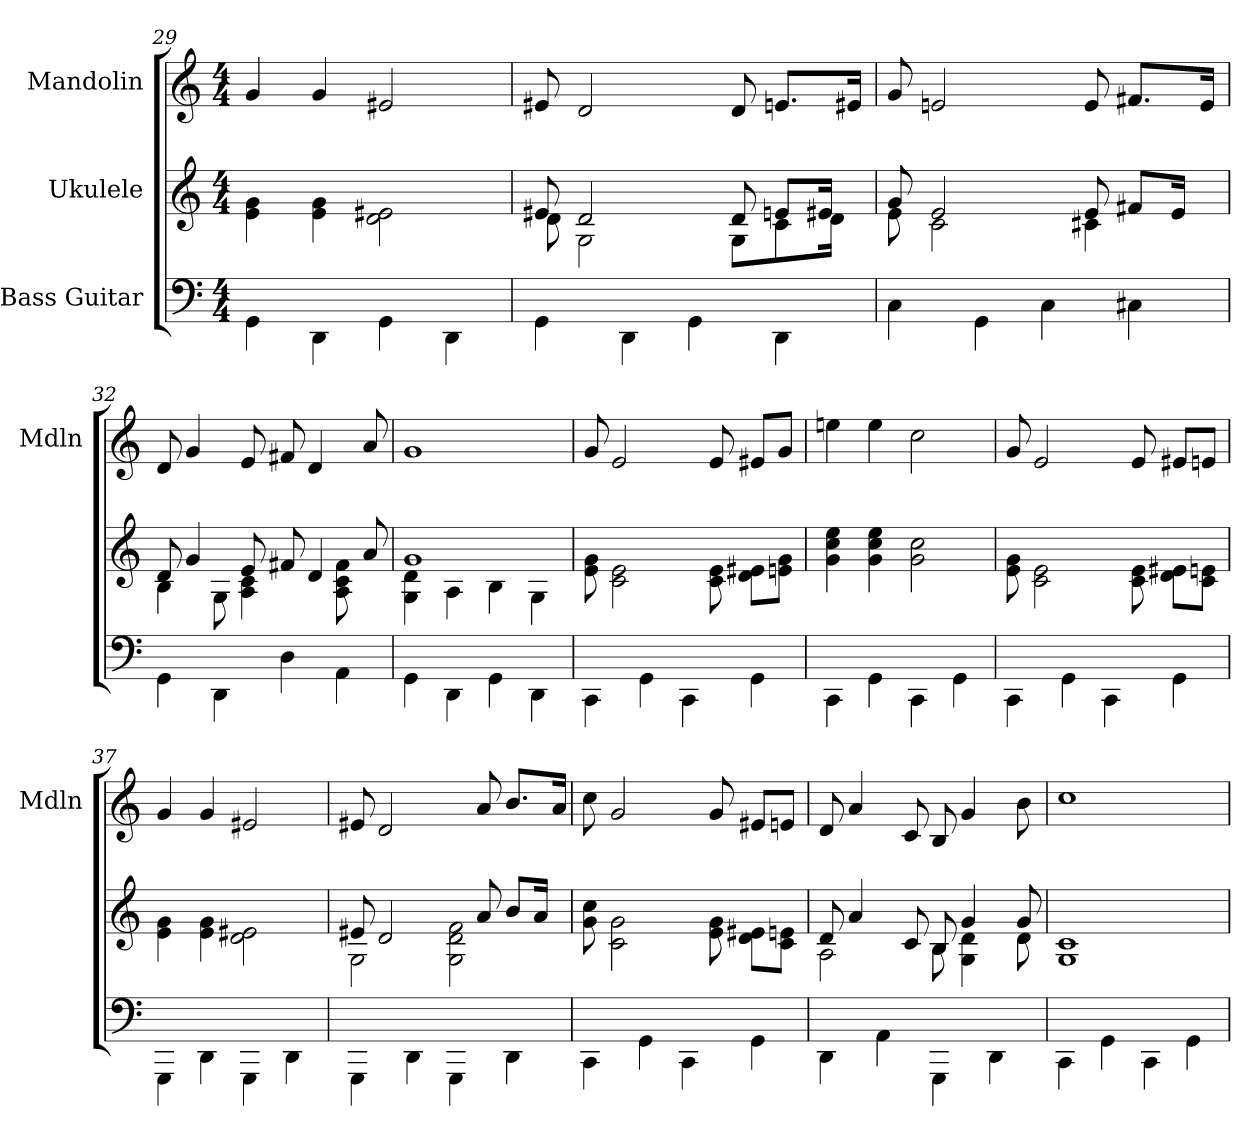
**kern	**kern	**kern
*part3	*part2	*part1
*staff3	*staff2	*staff1
*I"Bass Guitar	*I"Ukulele	*I"Mandolin
*	*	*I'Mdln
*	*	*clefG2
*k[]	*k[]	*k[]
*M4/4	*M4/4	*M4/4
=29	=29	=29
4GG\	4e\ 4g\	4g/
4DD\	4e\ 4g\	4g/
4GG\	2d\ 2e#\	2e#X/
4DD\	.	.
!!LO:PB:g=z
=30	=30	=30
*	*^	*
4GG\	8e#/	8d\	8e#X/
.	2d/	2G\	2d/
4DD\	.	.	.
4GG\	.	.	.
.	8d/	8G\L	8d/
4DD\	8e/L	8c\	8.en/L
.	16e#/Jk	16d\Jk	.
.	16ryy	16ryy	16e#X/Jk
=31	=31	=31	=31
4C\	8g/	8e\	8g/
.	2e/	2c\	2en/
4GG\	.	.	.
4C\	.	.	.
.	8e/	4c#\	8e/
4C#\	8f#/L	.	8.f#X/L
.	16e/Jk	8ryy	.
.	16ryy	.	16e/Jk
=32	=32	=32	=32
4GG\	8d/	4B\	8d/
.	4g/	.	4g/
4DD\	.	8G\	.
.	8e/	4A\ 4c\	8e/
4D\	8f#/	.	8f#X/
.	4d/	8A\ 8c\ 8f#\	4d/
4AA\	.	4ryy	.
.	8a/	.	8a/
!!LO:LB:g=z
=33	=33	=33	=33
4GG\	1g	4G\ 4d\	1g
4DD\	.	4A\	.
4GG\	.	4B\	.
4DD\	.	4G\	.
*	*v	*v	*
=34	=34	=34
4CC\	8e\ 8g\	8g/
.	2c\ 2e\	2e/
4GG\	.	.
4CC\	.	.
.	8c\ 8e\	8e/
4GG\	8d\ 8e#\L	8e#X/L
.	8e\ 8g\J	8g/J
=35	=35	=35
4CC\	4g\ 4cc\ 4ee\	4een\
4GG\	4g\ 4cc\ 4ee\	4ee\
4CC\	2g\ 2cc\	2cc\
4GG\	.	.
=36	=36	=36
4CC\	8e\ 8g\	8g/
.	2c\ 2e\	2e/
4GG\	.	.
4CC\	.	.
.	8c\ 8e\	8e/
4GG\	8d\ 8e#\L	8e#X/L
.	8c\ 8e\J	8en/J
=37	=37	=37
4GGG\	4e\ 4g\	4g/
4DD\	4e\ 4g\	4g/
4GGG\	2d\ 2e#\	2e#X/
4DD\	.	.
=38	=38	=38
*	*^	*
4GGG\	8e#/	2G\	8e#X/
.	2d/	.	2d/
4DD\	.	.	.
4GGG\	.	2G\ 2d\ 2f\	.
.	8a/	.	8a/
4DD\	8b/L	.	8.b/L
.	16a/Jk	.	.
.	16ryy	.	16a/Jk
*	*v	*v	*
!!LO:LB:g=z
=39	=39	=39
4CC\	8g\ 8cc\	8cc\
.	2c\ 2g\	2g/
4GG\	.	.
4CC\	.	.
.	8e\ 8g\	8g/
4GG\	8d\ 8e#\L	8e#X/L
.	8c\ 8e\J	8en/J
=40	=40	=40
*	*^	*
4DD\	8d/	2A\	8d/
.	4a/	.	4a/
4AA\	.	.	.
.	8c/	.	8c/
4GGG\	8B/	8B\	8B/
.	4g/	4G\ 4d\	4g/
4DD\	.	.	.
.	8g/	8d\	8b\
!!LO:LB:g=z
=41	=41	=41	=41
4CC\	1c	1G	1cc
4GG\	.	.	.
4CC\	.	.	.
4GG\	.	.	.
*	*v	*v	*
=	=	=
*-	*-	*-
